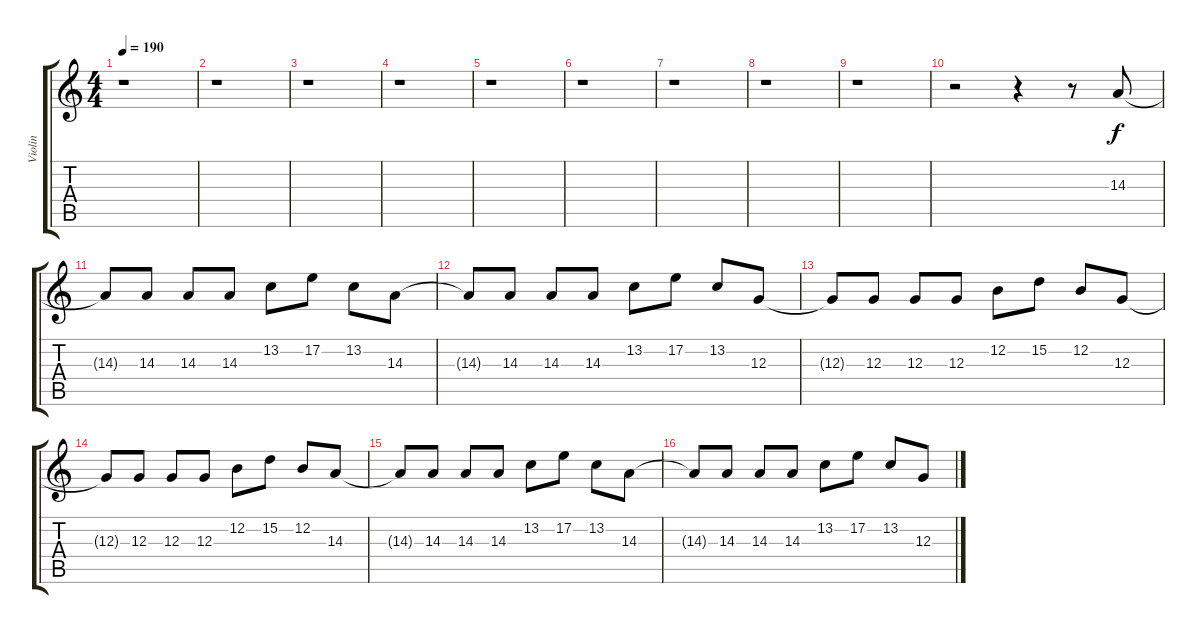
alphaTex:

\track ("Violin" "Violin") {instrument violin}
\staff {score tabs}
\tuning (E4 B3 G3 D3 A2 E2) {hide}
\ts (4 4)
\tempo 190
\clef g2
\ks c
r.1{dy f instrument violin} |
r.1 |
r.1 |
r.1 |
r.1 |
r.1 |
r.1 |
r.1 |
r.1 |
r.2 r.4 r.8 14.3.8 |
14.3{t}.8 14.3.8 14.3.8 14.3.8 13.2.8 17.2.8 13.2.8 14.3.8 |
14.3{t}.8 14.3.8 14.3.8 14.3.8 13.2.8 17.2.8 13.2.8 12.3.8 |
12.3{t}.8 12.3.8 12.3.8 12.3.8 12.2.8 15.2.8 12.2.8 12.3.8 |
12.3{t}.8 12.3.8 12.3.8 12.3.8 12.2.8 15.2.8 12.2.8 14.3.8 |
14.3{t}.8 14.3.8 14.3.8 14.3.8 13.2.8 17.2.8 13.2.8 14.3.8 |
14.3{t}.8 14.3.8 14.3.8 14.3.8 13.2.8 17.2.8 13.2.8 12.3.8
